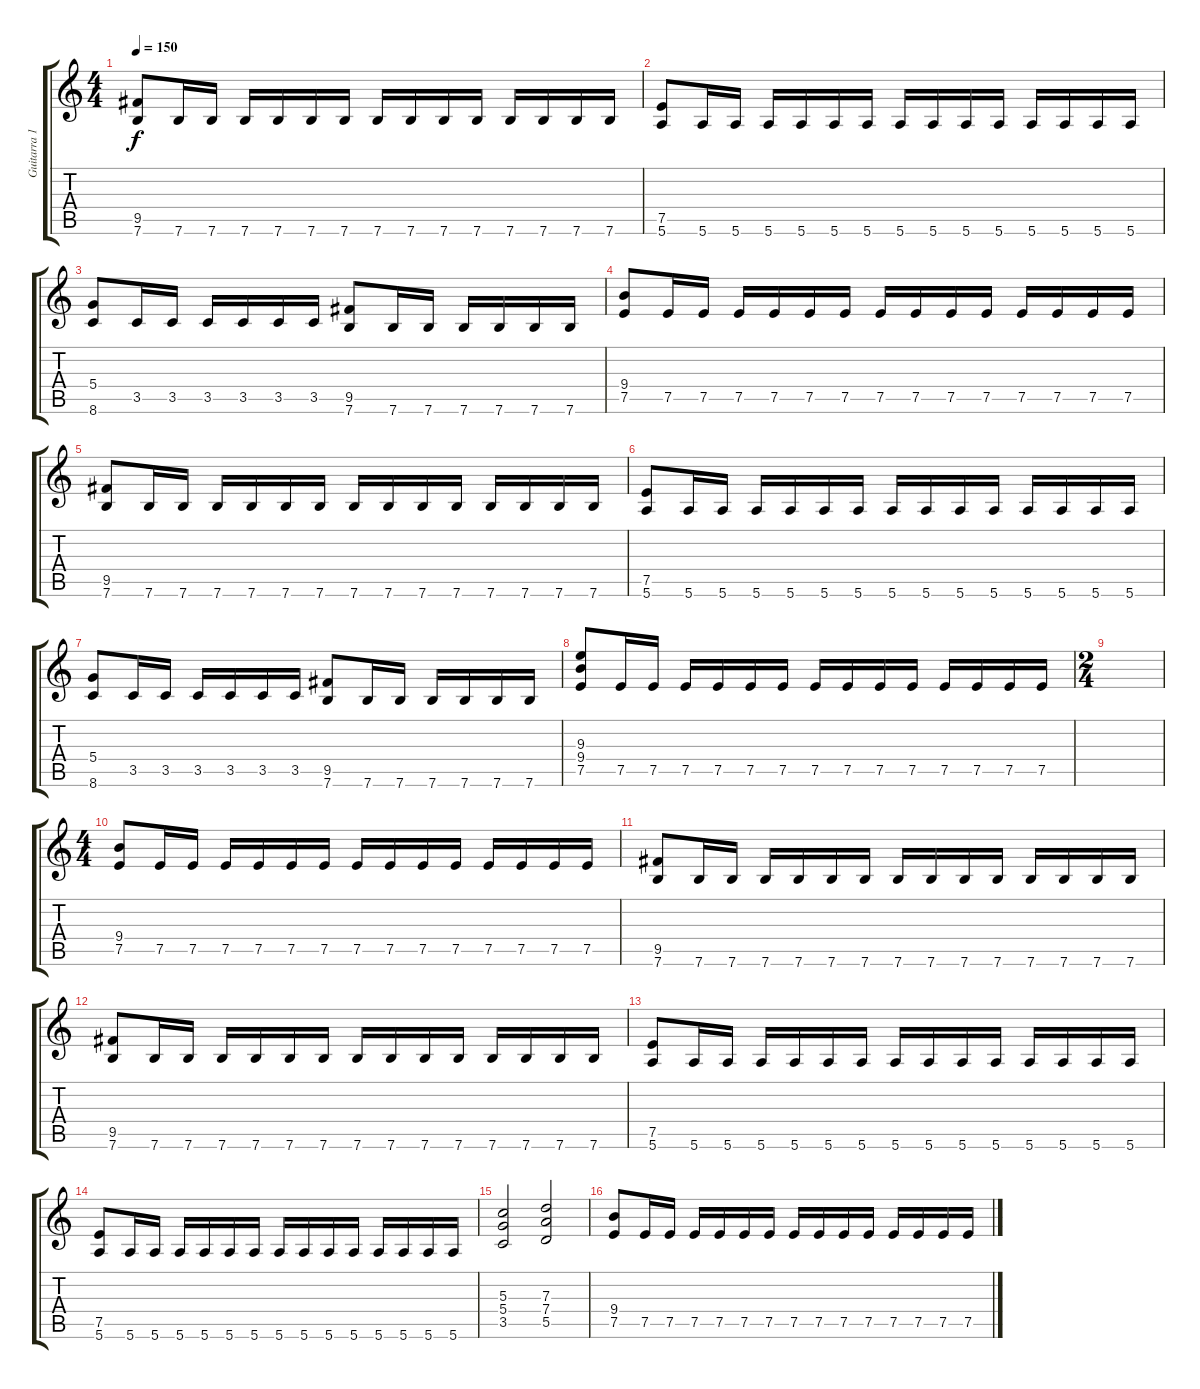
\track ("Guitarra 1" "Guitarra 1") {instrument overdrivenguitar}
\staff {score tabs}
\tuning (E4 B3 G3 D3 A2 E2) {hide}
\ts (4 4)
\tempo 150
\clef g2
\ks c
(9.5 7.6).8{dy f} 7.6.16 7.6.16 7.6.16 7.6.16 7.6.16 7.6.16 7.6.16 7.6.16 7.6.16 7.6.16 7.6.16 7.6.16 7.6.16 7.6.16 |
(7.5 5.6).8 5.6.16 5.6.16 5.6.16 5.6.16 5.6.16 5.6.16 5.6.16 5.6.16 5.6.16 5.6.16 5.6.16 5.6.16 5.6.16 5.6.16 |
(5.4 8.6).8 3.5.16 3.5.16 3.5.16 3.5.16 3.5.16 3.5.16 (9.5 7.6).8 7.6.16 7.6.16 7.6.16 7.6.16 7.6.16 7.6.16 |
(9.4 7.5).8 7.5.16 7.5.16 7.5.16 7.5.16 7.5.16 7.5.16 7.5.16 7.5.16 7.5.16 7.5.16 7.5.16 7.5.16 7.5.16 7.5.16 |
(9.5 7.6).8 7.6.16 7.6.16 7.6.16 7.6.16 7.6.16 7.6.16 7.6.16 7.6.16 7.6.16 7.6.16 7.6.16 7.6.16 7.6.16 7.6.16 |
(7.5 5.6).8 5.6.16 5.6.16 5.6.16 5.6.16 5.6.16 5.6.16 5.6.16 5.6.16 5.6.16 5.6.16 5.6.16 5.6.16 5.6.16 5.6.16 |
(5.4 8.6).8 3.5.16 3.5.16 3.5.16 3.5.16 3.5.16 3.5.16 (9.5 7.6).8 7.6.16 7.6.16 7.6.16 7.6.16 7.6.16 7.6.16 |
(9.3 9.4 7.5).8 7.5.16 7.5.16 7.5.16 7.5.16 7.5.16 7.5.16 7.5.16 7.5.16 7.5.16 7.5.16 7.5.16 7.5.16 7.5.16 7.5.16 |
\ts (2 4)
|
\ts (4 4)
(9.4 7.5).8 7.5.16 7.5.16 7.5.16 7.5.16 7.5.16 7.5.16 7.5.16 7.5.16 7.5.16 7.5.16 7.5.16 7.5.16 7.5.16 7.5.16 |
(9.5 7.6).8 7.6.16 7.6.16 7.6.16 7.6.16 7.6.16 7.6.16 7.6.16 7.6.16 7.6.16 7.6.16 7.6.16 7.6.16 7.6.16 7.6.16 |
(9.5 7.6).8 7.6.16 7.6.16 7.6.16 7.6.16 7.6.16 7.6.16 7.6.16 7.6.16 7.6.16 7.6.16 7.6.16 7.6.16 7.6.16 7.6.16 |
(7.5 5.6).8 5.6.16 5.6.16 5.6.16 5.6.16 5.6.16 5.6.16 5.6.16 5.6.16 5.6.16 5.6.16 5.6.16 5.6.16 5.6.16 5.6.16 |
(7.5 5.6).8 5.6.16 5.6.16 5.6.16 5.6.16 5.6.16 5.6.16 5.6.16 5.6.16 5.6.16 5.6.16 5.6.16 5.6.16 5.6.16 5.6.16 |
(5.3 5.4 3.5).2 (7.3 7.4 5.5).2 |
(9.4 7.5).8 7.5.16 7.5.16 7.5.16 7.5.16 7.5.16 7.5.16 7.5.16 7.5.16 7.5.16 7.5.16 7.5.16 7.5.16 7.5.16 7.5.16
